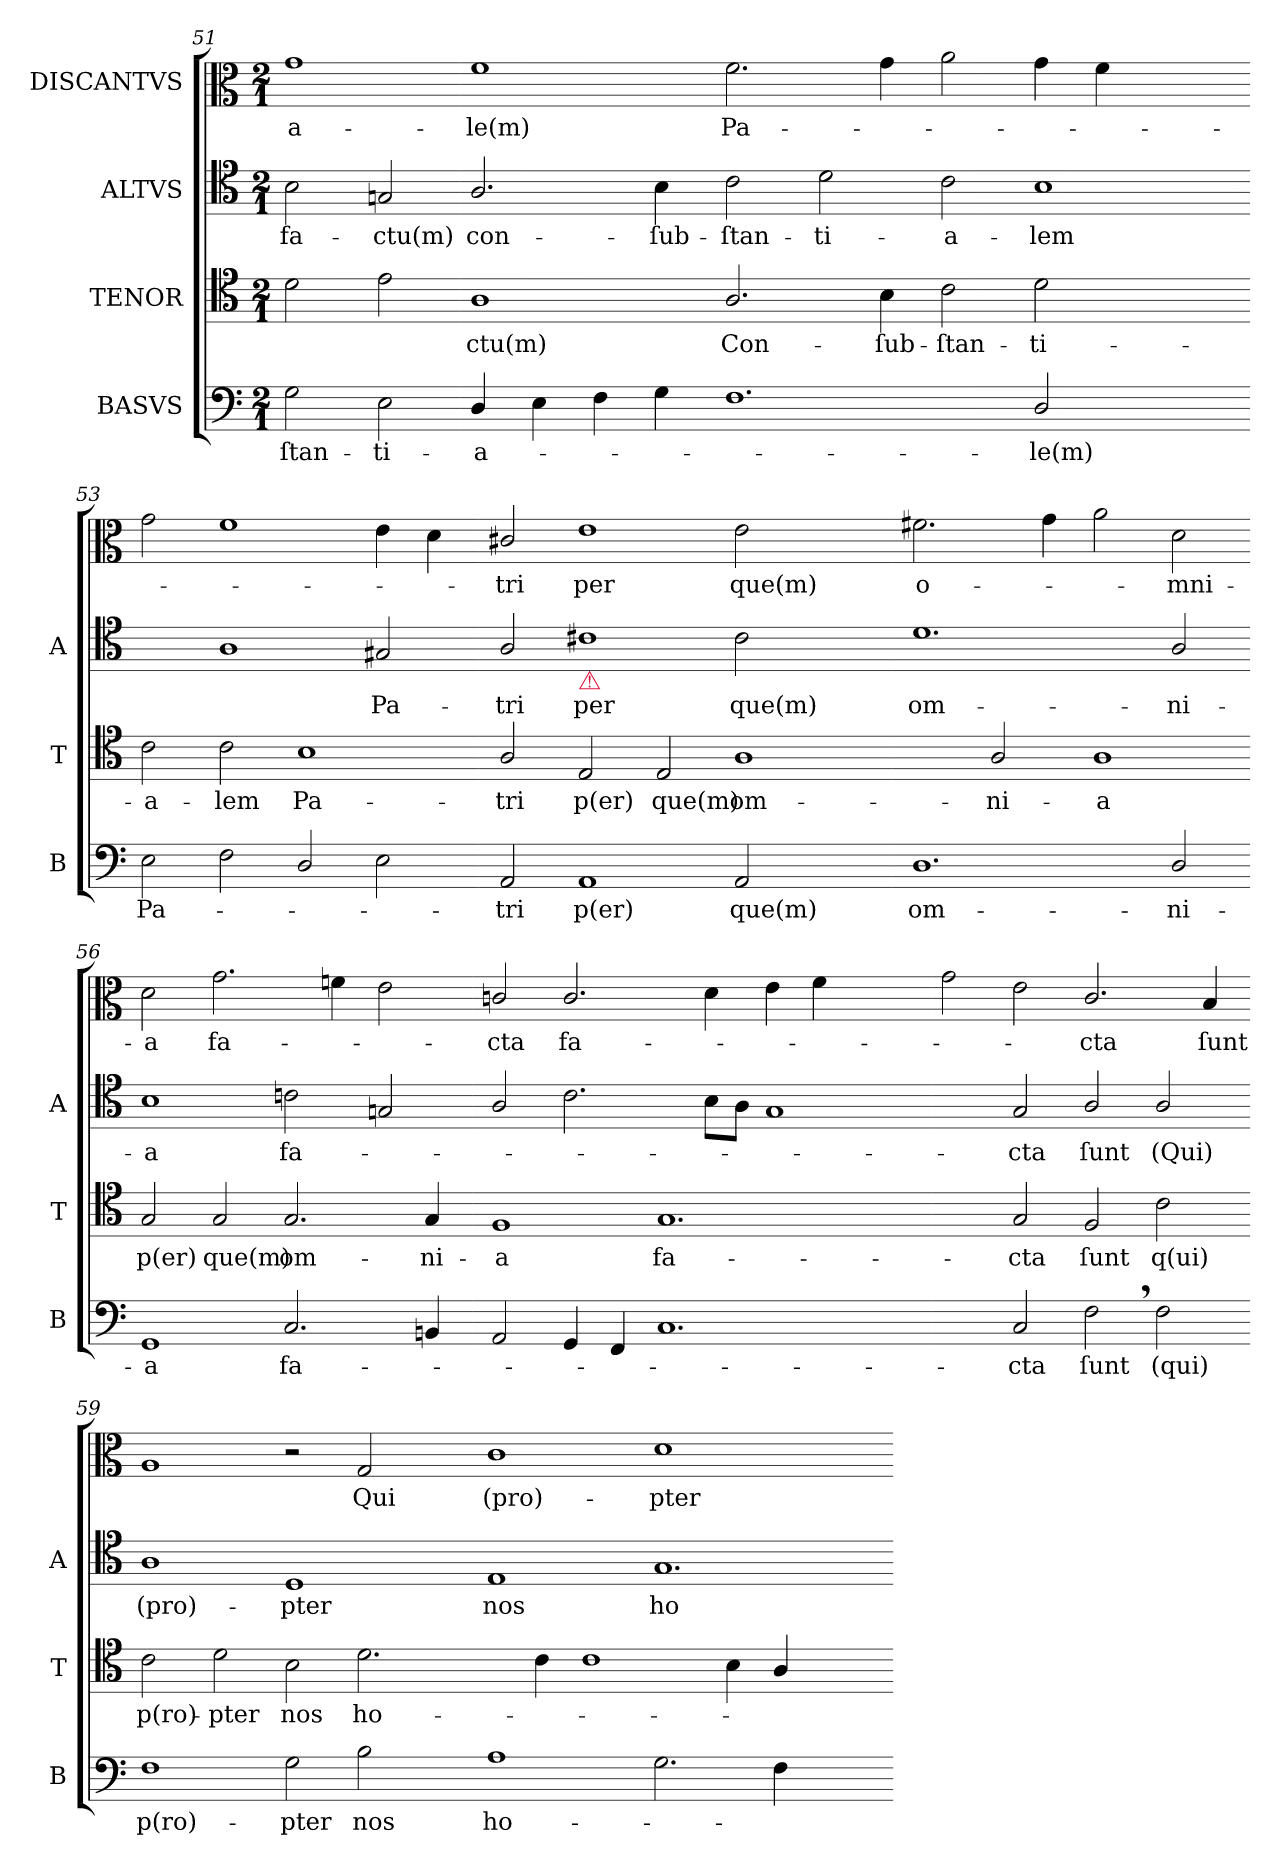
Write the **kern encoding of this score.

**kern	**text	**kern	**text	**kern	**text	**kern	**text
*part4	*part4	*part3	*part3	*part2	*part2	*part1	*part1
*staff4	*staff4	*staff3	*staff3	*staff2	*staff2	*staff1	*staff1
*I"BASVS	*	*I"TENOR	*	*I"ALTVS	*	*I"DISCANTVS	*
*I'B	*	*I'T	*	*I'A	*	*	*
*clefF4	*	*clefC4	*	*clefC4	*	*clefC3	*
*k[]	*	*k[]	*	*k[]	*	*k[]	*
*M2/1	*	*M2/1	*	*M2/1	*	*M2/1	*
=51	=51	=51	=51	=51	=51	=51	=51
2G\	-ſtan-	2d\	.	2B\	fa-	1g\	-a-
2E\	-ti-	2e\	.	2Gn/	-ctu(m)	.	.
4D/	-a-	1A\	-ctu(m)	2.A/	con-	1f\	-le(m)
4E\	.	.	.	.	.	.	.
4F\	.	.	.	.	.	.	.
4G\	.	.	.	4B\	-ſub-	.	.
=52-	=52-	=52-	=52-	=52-	=52-	=52-	=52-
1.F\	.	2.A/	Con-	2c\	-ſtan-	2.f\	Pa-
.	.	.	.	2d\	-ti-	.	.
.	.	4B\	-ſub-	.	.	4g\	.
.	.	2c\	-ſtan-	2c\	-a-	2a\	.
2D/	-le(m)	2d\	-ti-	1B\	-lem	4g\	.
.	.	.	.	.	.	4f\	.
2ryy	.	2ryy	.	.	.	2ryy	.
=53-	=53-	=53-	=53-	=53-	=53-	=53-	=53-
2E\	Pa-	2c\	-a-	2ryy	.	2g\	.
2F\	.	2c\	-lem	1A\	.	1f\	.
2D/	.	1B\	Pa-	.	.	.	.
2E\	.	.	.	2G#X/	Pa-	4e\	.
.	.	.	.	.	.	4d\	.
=54-	=54-	=54-	=54-	=54-	=54-	=54-	=54-
2AA/	-tri	2A/	-tri	2A/	-tri	2c#X/	tri
!	!	!	!	!LO:TX:b:color=crimson:t=⚠	!	!	!
1AA/	p(er)	2E/	p(er)	1c#X\	per	1e\	per
.	.	2E/	que(m)	.	.	.	.
2AA/	que(m)	1A\	om-	2c#\	que(m)	2e\	que(m)
2ryy	.	.	.	2ryy	.	2ryy	.
=55-	=55-	=55-	=55-	=55-	=55-	=55-	=55-
1.D\	om-	2ryy	.	1.d\	om-	2.f#X\	o-
.	.	2A/	-ni-	.	.	.	.
.	.	.	.	.	.	4g\	.
.	.	1A\	-a	.	.	2a\	.
2D/	-ni-	.	.	2A/	-ni-	2d\	-mni-
=56-	=56-	=56-	=56-	=56-	=56-	=56-	=56-
1GG/	-a	2G/	p(er)	1B\	-a	2d\	-a
.	.	2G/	que(m)	.	.	2.g\	fa-
2.C/	fa-	2.G/	om-	2cn\	fa-	.	.
.	.	.	.	.	.	4fn\	.
.	.	.	.	2Gn/	.	2e\	.
4BBn/	.	4G/	-ni-	.	.	.	.
=57-	=57-	=57-	=57-	=57-	=57-	=57-	=57-
2AA/	.	1F/	-a	2A/	.	2cn/	-cta
4GG/	.	.	.	2.c\	.	2.c/	fa-
4FF/	.	.	.	.	.	.	.
1.C/	.	1.G/	fa-	.	.	.	.
.	.	.	.	8B\L	.	4d\	.
.	.	.	.	8A\J	.	.	.
.	.	.	.	1G/	.	4e\	.
.	.	.	.	.	.	4f\	.
.	.	.	.	.	.	2ryy	.
=58-	=58-	=58-	=58-	=58-	=58-	=58-	=58-
2ryy	.	2ryy	.	2ryy	.	2g\	.
2C/	-cta	2G/	-cta	2G/	cta	2e\	.
2F,<\	ſunt	2F/	ſunt	2A/	ſunt	2.c/	-cta
2F\	(qui)	2c\	q(ui)	2A/	(Qui)	.	.
.	.	.	.	.	.	4B/	ſunt
=59-	=59-	=59-	=59-	=59-	=59-	=59-	=59-
1F\	p(ro)-	2c\	p(ro)-	1A\	(pro)-	1A/	.
.	.	2d\	-pter	.	.	.	.
2G\	-pter	2B\	nos	1D/	-pter	2r	.
2B\	nos	2.d\	ho-	.	.	2G/	Qui
4ryy	.	.	.	4ryy	.	4ryy	.
=60-	=60-	=60-	=60-	=60-	=60-	=60-	=60-
1A\	ho-	4ryy	.	1E/	nos	1c\	(pro)-
.	.	4c\	.	.	.	.	.
.	.	1c\	.	.	.	.	.
2.G\	.	.	.	1.G/	ho-	1d\	-pter
.	.	4B\	.	.	.	.	.
4F\	.	4A/	.	.	.	.	.
2ryy	.	2ryy	.	.	.	2ryy	.
=-	=-	=-	=-	=-	=-	=-	=-
*-	*-	*-	*-	*-	*-	*-	*-
